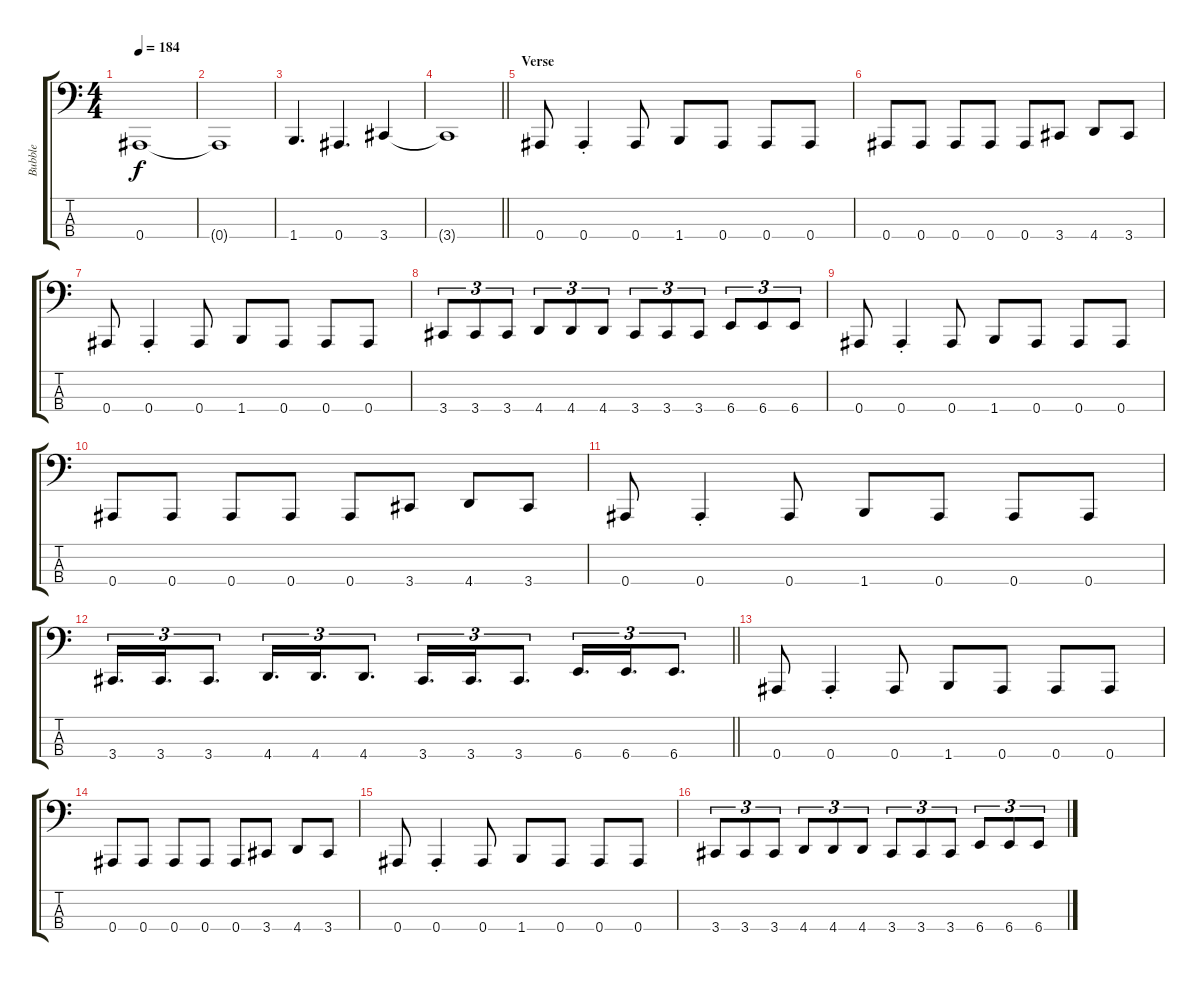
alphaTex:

\track ("Bubble" "Bubble") {instrument electricbasspick}
\staff {score tabs}
\tuning (Eb2 Bb1 F1 Bb0) {hide}
\ts (4 4)
\tempo 184
\clef f4
\ks c
0.4.1{dy f} |
0.4{t}.1 |
1.4.4{d} 0.4.4{d} 3.4.4 |
\barLineRight lightlight
3.4{t}.1 |
\section ("" "Verse")
0.4.8 0.4{st}.4 0.4.8 1.4.8 0.4.8 0.4.8 0.4.8 |
0.4.8 0.4.8 0.4.8 0.4.8 0.4.8 3.4.8 4.4.8 3.4.8 |
0.4.8 0.4{st}.4 0.4.8 1.4.8 0.4.8 0.4.8 0.4.8 |
3.4.8{tu (3 2)} 3.4.8{tu (3 2)} 3.4.8{tu (3 2)} 4.4.8{tu (3 2)} 4.4.8{tu (3 2)} 4.4.8{tu (3 2)} 3.4.8{tu (3 2)} 3.4.8{tu (3 2)} 3.4.8{tu (3 2)} 6.4.8{tu (3 2)} 6.4.8{tu (3 2)} 6.4.8{tu (3 2)} |
0.4.8 0.4{st}.4 0.4.8 1.4.8 0.4.8 0.4.8 0.4.8 |
0.4.8 0.4.8 0.4.8 0.4.8 0.4.8 3.4.8 4.4.8 3.4.8 |
0.4.8 0.4{st}.4 0.4.8 1.4.8 0.4.8 0.4.8 0.4.8 |
\barLineRight lightlight
3.4.16{d tu (3 2)} 3.4.16{d tu (3 2)} 3.4.8{d tu (3 2)} 4.4.16{d tu (3 2)} 4.4.16{d tu (3 2)} 4.4.8{d tu (3 2)} 3.4.16{d tu (3 2)} 3.4.16{d tu (3 2)} 3.4.8{d tu (3 2)} 6.4.16{d tu (3 2)} 6.4.16{d tu (3 2)} 6.4.8{d tu (3 2)} |
0.4.8 0.4{st}.4 0.4.8 1.4.8 0.4.8 0.4.8 0.4.8 |
0.4.8 0.4.8 0.4.8 0.4.8 0.4.8 3.4.8 4.4.8 3.4.8 |
0.4.8 0.4{st}.4 0.4.8 1.4.8 0.4.8 0.4.8 0.4.8 |
3.4.8{tu (3 2)} 3.4.8{tu (3 2)} 3.4.8{tu (3 2)} 4.4.8{tu (3 2)} 4.4.8{tu (3 2)} 4.4.8{tu (3 2)} 3.4.8{tu (3 2)} 3.4.8{tu (3 2)} 3.4.8{tu (3 2)} 6.4.8{tu (3 2)} 6.4.8{tu (3 2)} 6.4.8{tu (3 2)}
